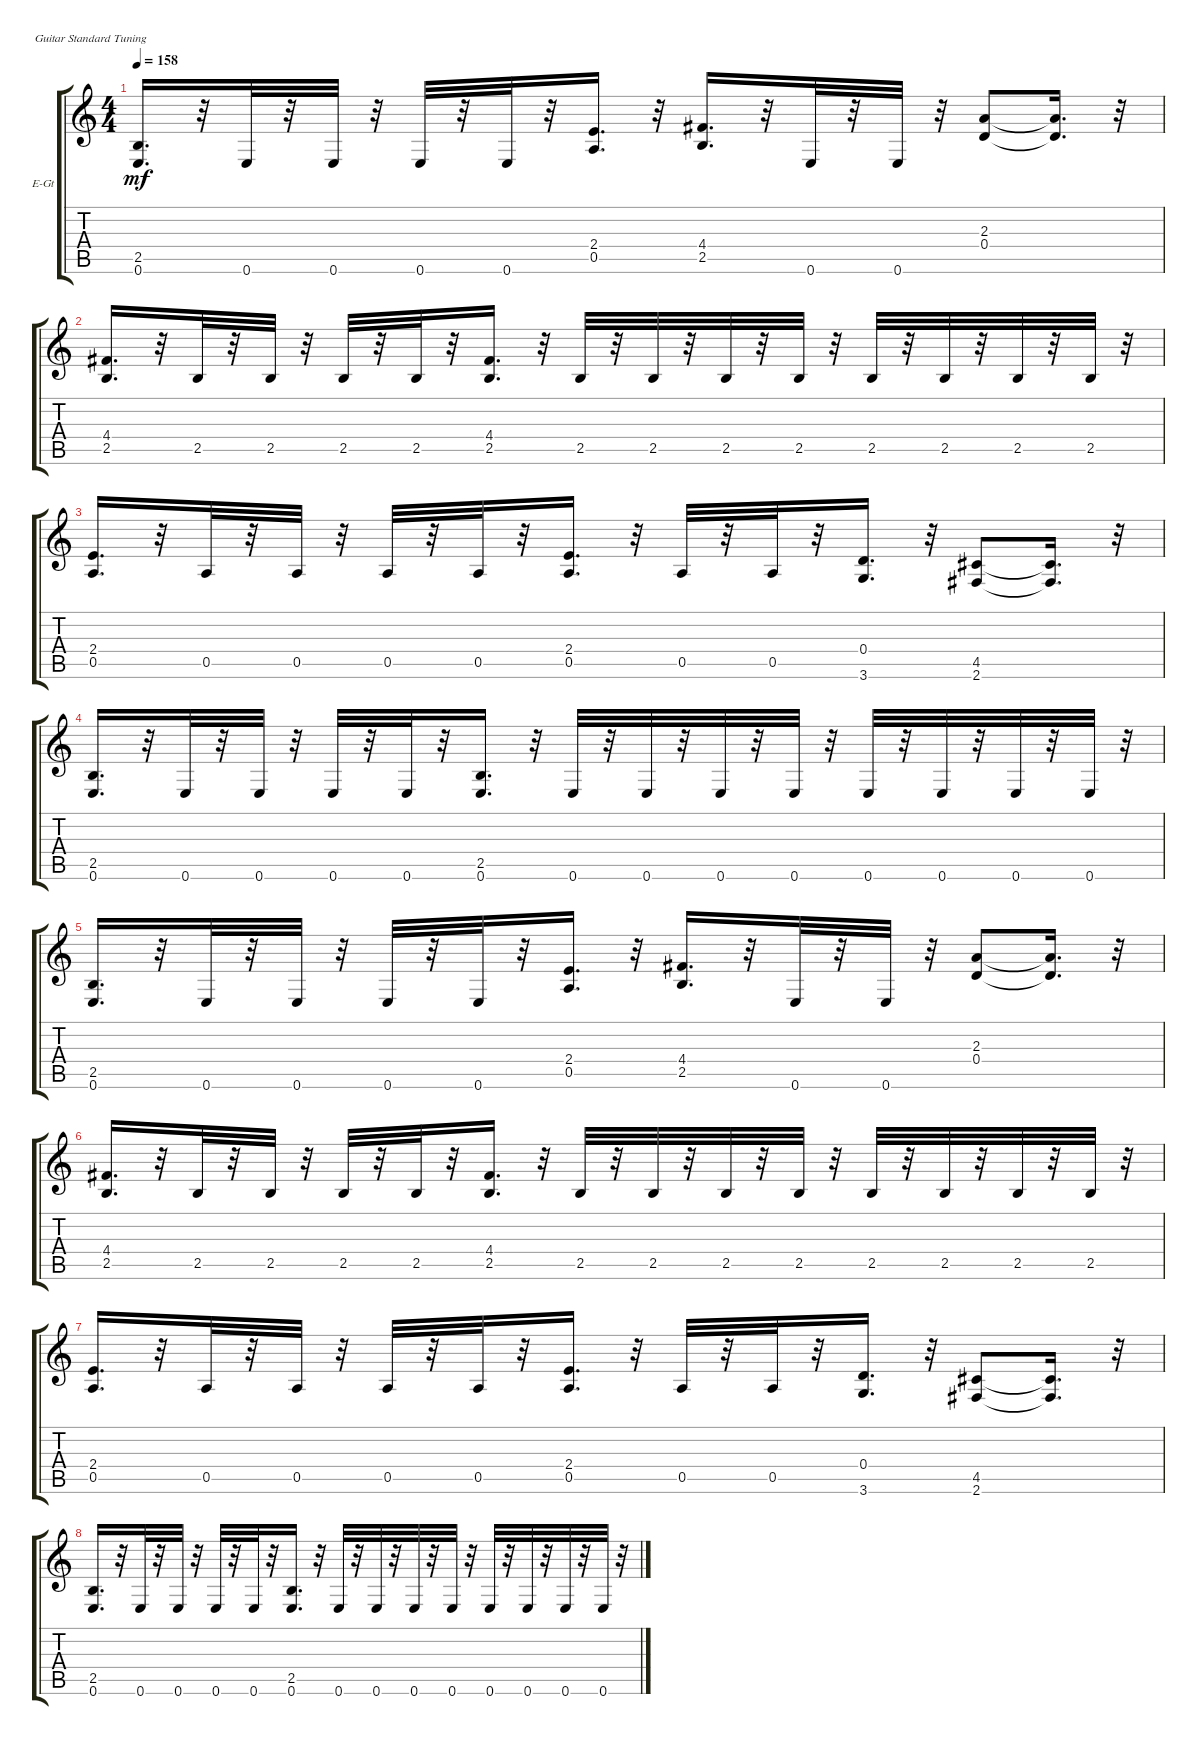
\bracketExtendMode groupsimilarinstruments
\firstSystemTrackNameOrientation horizontal
\otherSystemsTrackNameOrientation horizontal
\track ("" "E-Gt") {instrument electricguitarclean}
\staff {score tabs}
\tuning (E4 B3 G3 D3 A2 E2)
\ts (4 4)
\tempo 158
\clef g2
\ks c
(2.5 0.6).16{d dy mf} r.32 0.6.32 r.32 0.6.32 r.32 0.6.32 r.32 0.6.32 r.32 (2.4 0.5).16{d} r.32 (4.4 2.5).16{d} r.32 0.6.32 r.32 0.6.32 r.32 (2.3 0.4).8 (2.3{t} 0.4{t}).16{d} r.32 |
(4.4 2.5).16{d} r.32 2.5.32 r.32 2.5.32 r.32 2.5.32 r.32 2.5.32 r.32 (4.4 2.5).16{d} r.32 2.5.32 r.32 2.5.32 r.32 2.5.32 r.32 2.5.32 r.32 2.5.32 r.32 2.5.32 r.32 2.5.32 r.32 2.5.32 r.32 |
(2.4 0.5).16{d} r.32 0.5.32 r.32 0.5.32 r.32 0.5.32 r.32 0.5.32 r.32 (2.4 0.5).16{d} r.32 0.5.32 r.32 0.5.32 r.32 (0.4 3.6).16{d} r.32 (4.5 2.6).8 (4.5{t} 2.6{t}).16{d} r.32 |
(2.5 0.6).16{d} r.32 0.6.32 r.32 0.6.32 r.32 0.6.32 r.32 0.6.32 r.32 (2.5 0.6).16{d} r.32 0.6.32 r.32 0.6.32 r.32 0.6.32 r.32 0.6.32 r.32 0.6.32 r.32 0.6.32 r.32 0.6.32 r.32 0.6.32 r.32 |
(2.5 0.6).16{d} r.32 0.6.32 r.32 0.6.32 r.32 0.6.32 r.32 0.6.32 r.32 (2.4 0.5).16{d} r.32 (4.4 2.5).16{d} r.32 0.6.32 r.32 0.6.32 r.32 (2.3 0.4).8 (2.3{t} 0.4{t}).16{d} r.32 |
(4.4 2.5).16{d} r.32 2.5.32 r.32 2.5.32 r.32 2.5.32 r.32 2.5.32 r.32 (4.4 2.5).16{d} r.32 2.5.32 r.32 2.5.32 r.32 2.5.32 r.32 2.5.32 r.32 2.5.32 r.32 2.5.32 r.32 2.5.32 r.32 2.5.32 r.32 |
(2.4 0.5).16{d} r.32 0.5.32 r.32 0.5.32 r.32 0.5.32 r.32 0.5.32 r.32 (2.4 0.5).16{d} r.32 0.5.32 r.32 0.5.32 r.32 (0.4 3.6).16{d} r.32 (4.5 2.6).8 (4.5{t} 2.6{t}).16{d} r.32 |
(2.5 0.6).16{d} r.32 0.6.32 r.32 0.6.32 r.32 0.6.32 r.32 0.6.32 r.32 (2.5 0.6).16{d} r.32 0.6.32 r.32 0.6.32 r.32 0.6.32 r.32 0.6.32 r.32 0.6.32 r.32 0.6.32 r.32 0.6.32 r.32 0.6.32 r.32
